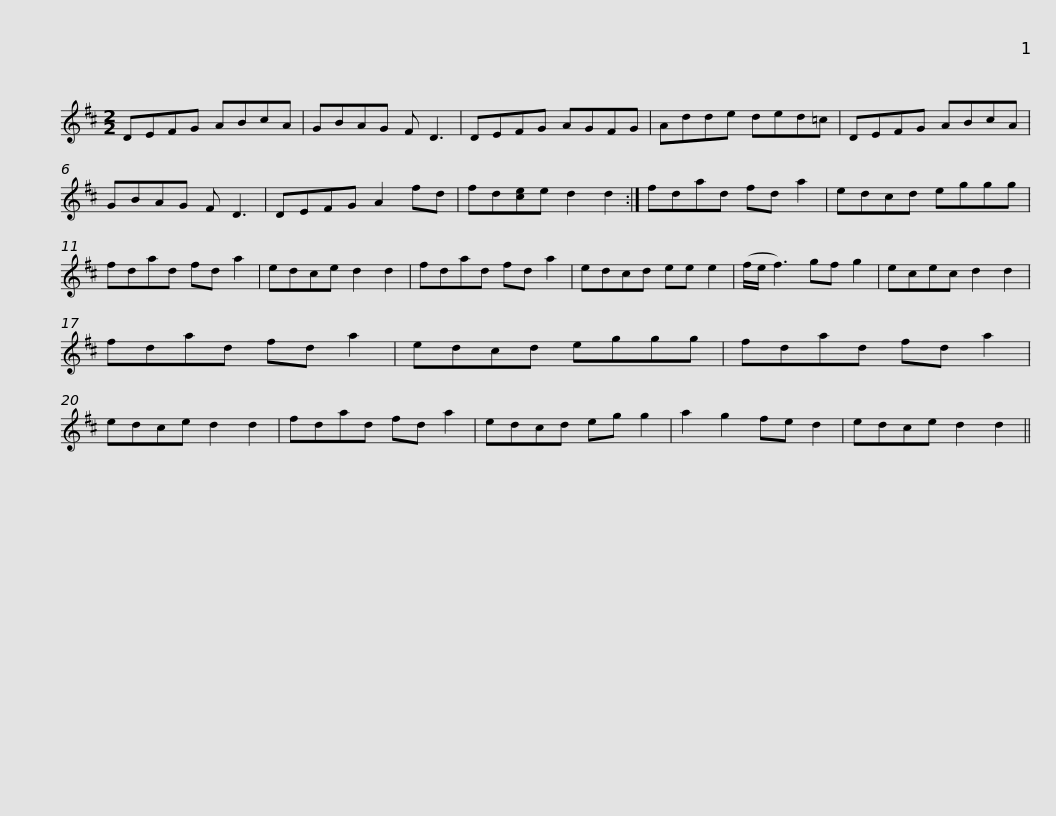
X:1
L:1/8
M:2/2
I:linebreak $
K:D
V:1 treble
V:1
 DEFG ABcA | GBAG F D3 | DEFG AGFG | Adde ded=c | DEFG ABcA |$ %5
 GBAG F D3 | DEFG A2 fd | fd[ce]e d2 d2 :| fdad fd a2 | edcd eggg | %10
 fdad fd a2 |$ edce d2 d2 | fdad fd a2 | edcd ee e2 | (f/e/ f3) gf g2 | %15
 ecec d2 d2 | fdad fd a2 |$ edcd eggg | fdad fd a2 | edce d2 d2 | %20
 fdad fd a2 | edcd eg g2 | a2 g2 fe d2 |$ edce d2 d2 || %24
